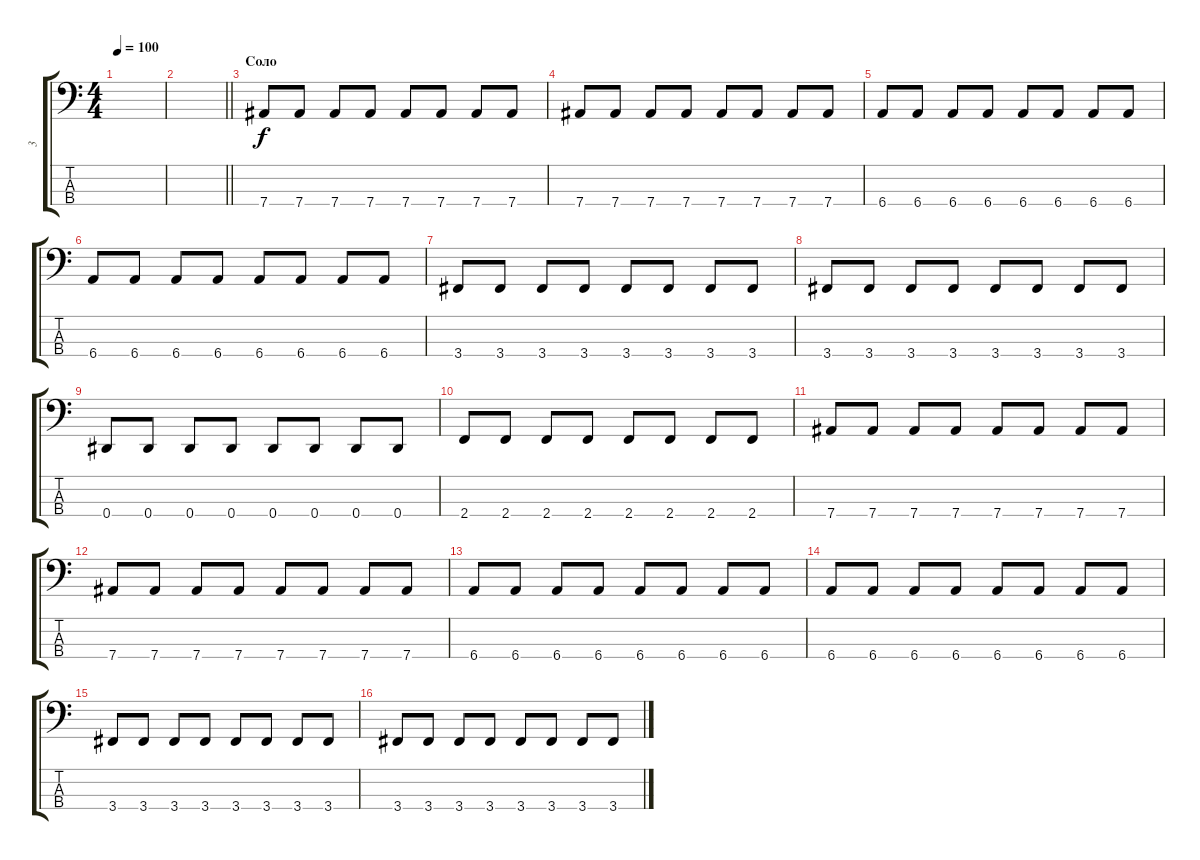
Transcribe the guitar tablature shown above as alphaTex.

\track ("3" "3") {instrument electricbassfinger}
\staff {score tabs}
\tuning (Gb2 Db2 Ab1 Eb1) {hide}
\ts (4 4)
\tempo 100
\clef f4
\ks c
|
\barLineRight lightlight
|
\section ("" "Соло")
7.4.8 7.4.8 7.4.8 7.4.8 7.4.8 7.4.8 7.4.8 7.4.8 |
7.4.8 7.4.8 7.4.8 7.4.8 7.4.8 7.4.8 7.4.8 7.4.8 |
6.4.8 6.4.8 6.4.8 6.4.8 6.4.8 6.4.8 6.4.8 6.4.8 |
6.4.8 6.4.8 6.4.8 6.4.8 6.4.8 6.4.8 6.4.8 6.4.8 |
3.4.8 3.4.8 3.4.8 3.4.8 3.4.8 3.4.8 3.4.8 3.4.8 |
3.4.8 3.4.8 3.4.8 3.4.8 3.4.8 3.4.8 3.4.8 3.4.8 |
0.4.8 0.4.8 0.4.8 0.4.8 0.4.8 0.4.8 0.4.8 0.4.8 |
2.4.8 2.4.8 2.4.8 2.4.8 2.4.8 2.4.8 2.4.8 2.4.8 |
7.4.8 7.4.8 7.4.8 7.4.8 7.4.8 7.4.8 7.4.8 7.4.8 |
7.4.8 7.4.8 7.4.8 7.4.8 7.4.8 7.4.8 7.4.8 7.4.8 |
6.4.8 6.4.8 6.4.8 6.4.8 6.4.8 6.4.8 6.4.8 6.4.8 |
6.4.8 6.4.8 6.4.8 6.4.8 6.4.8 6.4.8 6.4.8 6.4.8 |
3.4.8 3.4.8 3.4.8 3.4.8 3.4.8 3.4.8 3.4.8 3.4.8 |
3.4.8 3.4.8 3.4.8 3.4.8 3.4.8 3.4.8 3.4.8 3.4.8
